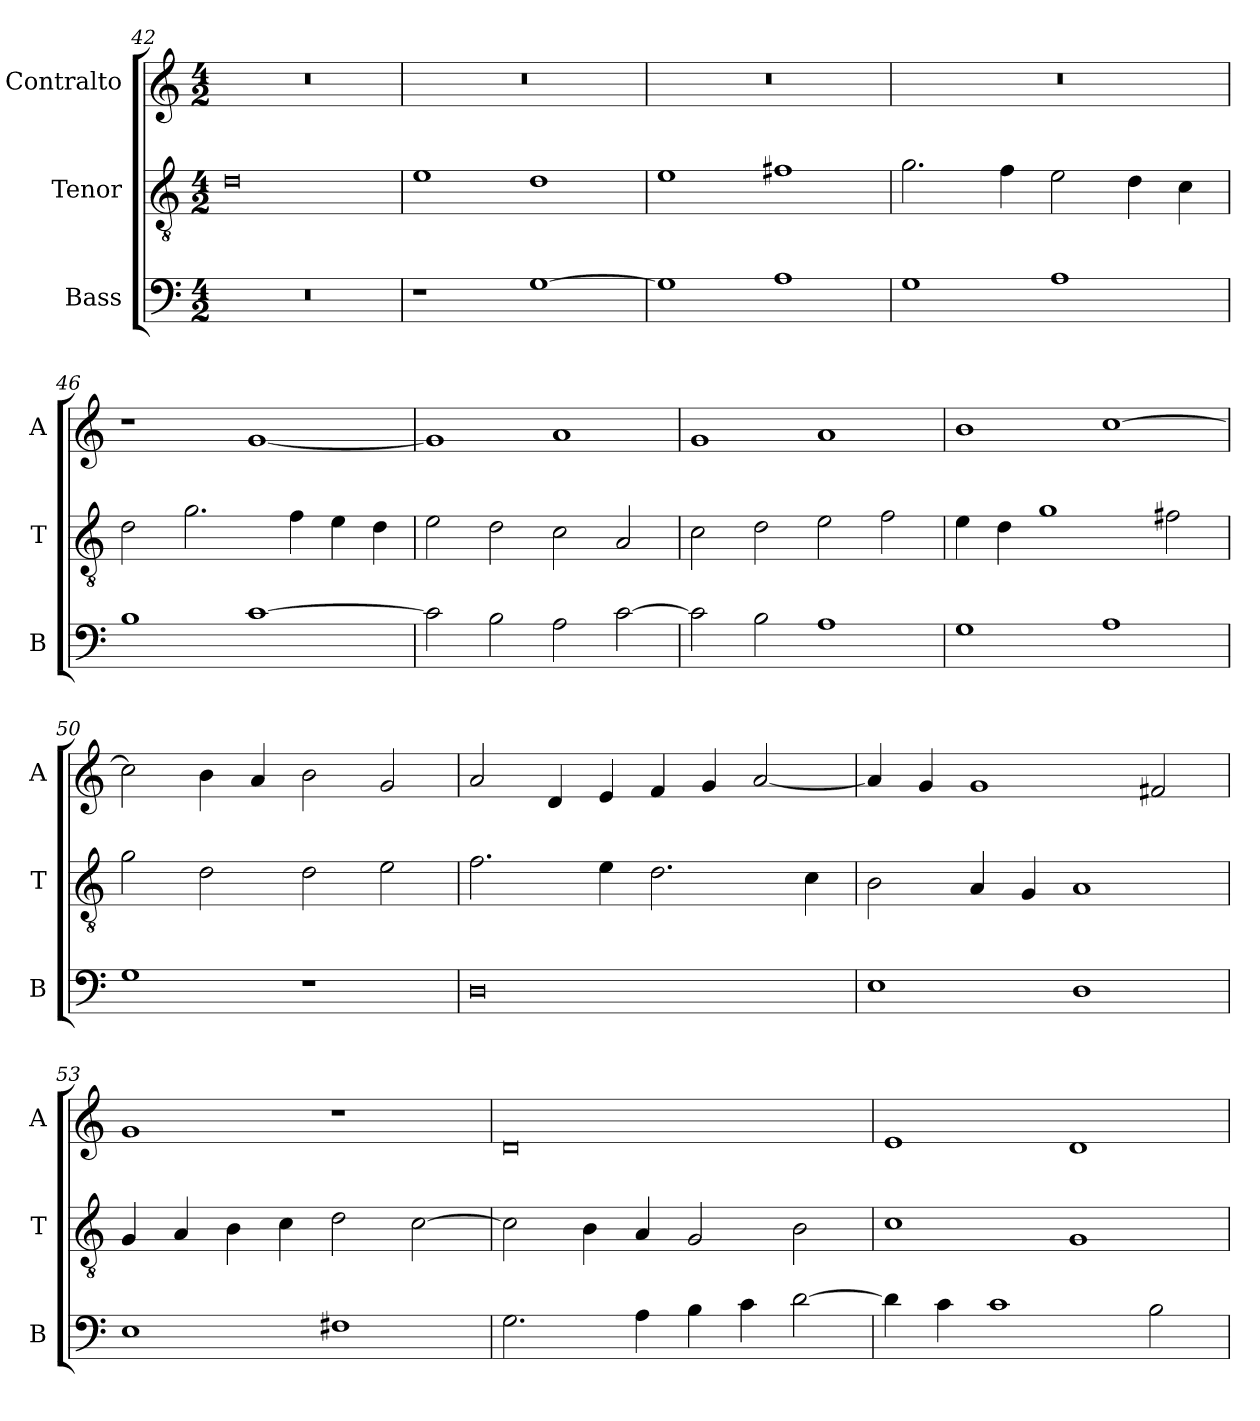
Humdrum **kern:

**kern	**kern	**kern
*part3	*part2	*part1
*staff3	*staff2	*staff1
*I"Bass	*I"Tenor	*I"Contralto
*I'B	*I'T	*I'A
*clefF4	*clefGv2	*clefG2
*k[]	*k[]	*k[]
*G:mix	*G:mix	*G:mix
*M4/2	*M4/2	*M4/2
=42	=42	=42
0r	0d	0r
=43	=43	=43
1r	1e	0r
[1G	1d	.
=44	=44	=44
1G]	1e	0r
1A	1f#X	.
=45	=45	=45
1G	2.g	0r
.	4f	.
1A	2e	.
.	4d	.
.	4c	.
=46	=46	=46
1B	2d	1r
.	2.g	.
[1c	.	[1g
.	4f	.
.	4e	.
.	4d	.
=47	=47	=47
2c]	2e	1g]
2B	2d	.
2A	2c	1a
[2c	2A	.
=48	=48	=48
2c]	2c	1g
2B	2d	.
1A	2e	1a
.	2f	.
=49	=49	=49
1G	4e	1b
.	4d	.
.	1g	.
1A	.	[1cc
.	2f#X	.
=50	=50	=50
1G	2g	2cc]
.	2d	4b
.	.	4a
1r	2d	2b
.	2e	2g
=51	=51	=51
0D	2.f	2a
.	.	4d
.	4e	4e
.	2.d	4f
.	.	4g
.	.	[2a
.	4c	.
=52	=52	=52
1E	2B	4a]
.	.	4g
.	4A	1g
.	4G	.
1D	1A	.
.	.	2f#X
=53	=53	=53
1E	4G	1g
.	4A	.
.	4B	.
.	4c	.
1F#X	2d	1r
.	[2c	.
=54	=54	=54
2.G	2c]	0d
.	4B	.
4A	4A	.
4B	2G	.
4c	.	.
[2d	2B	.
=55	=55	=55
4d]	1c	1e
4c	.	.
1c	.	.
.	1G	1d
2B	.	.
=	=	=
*-	*-	*-
